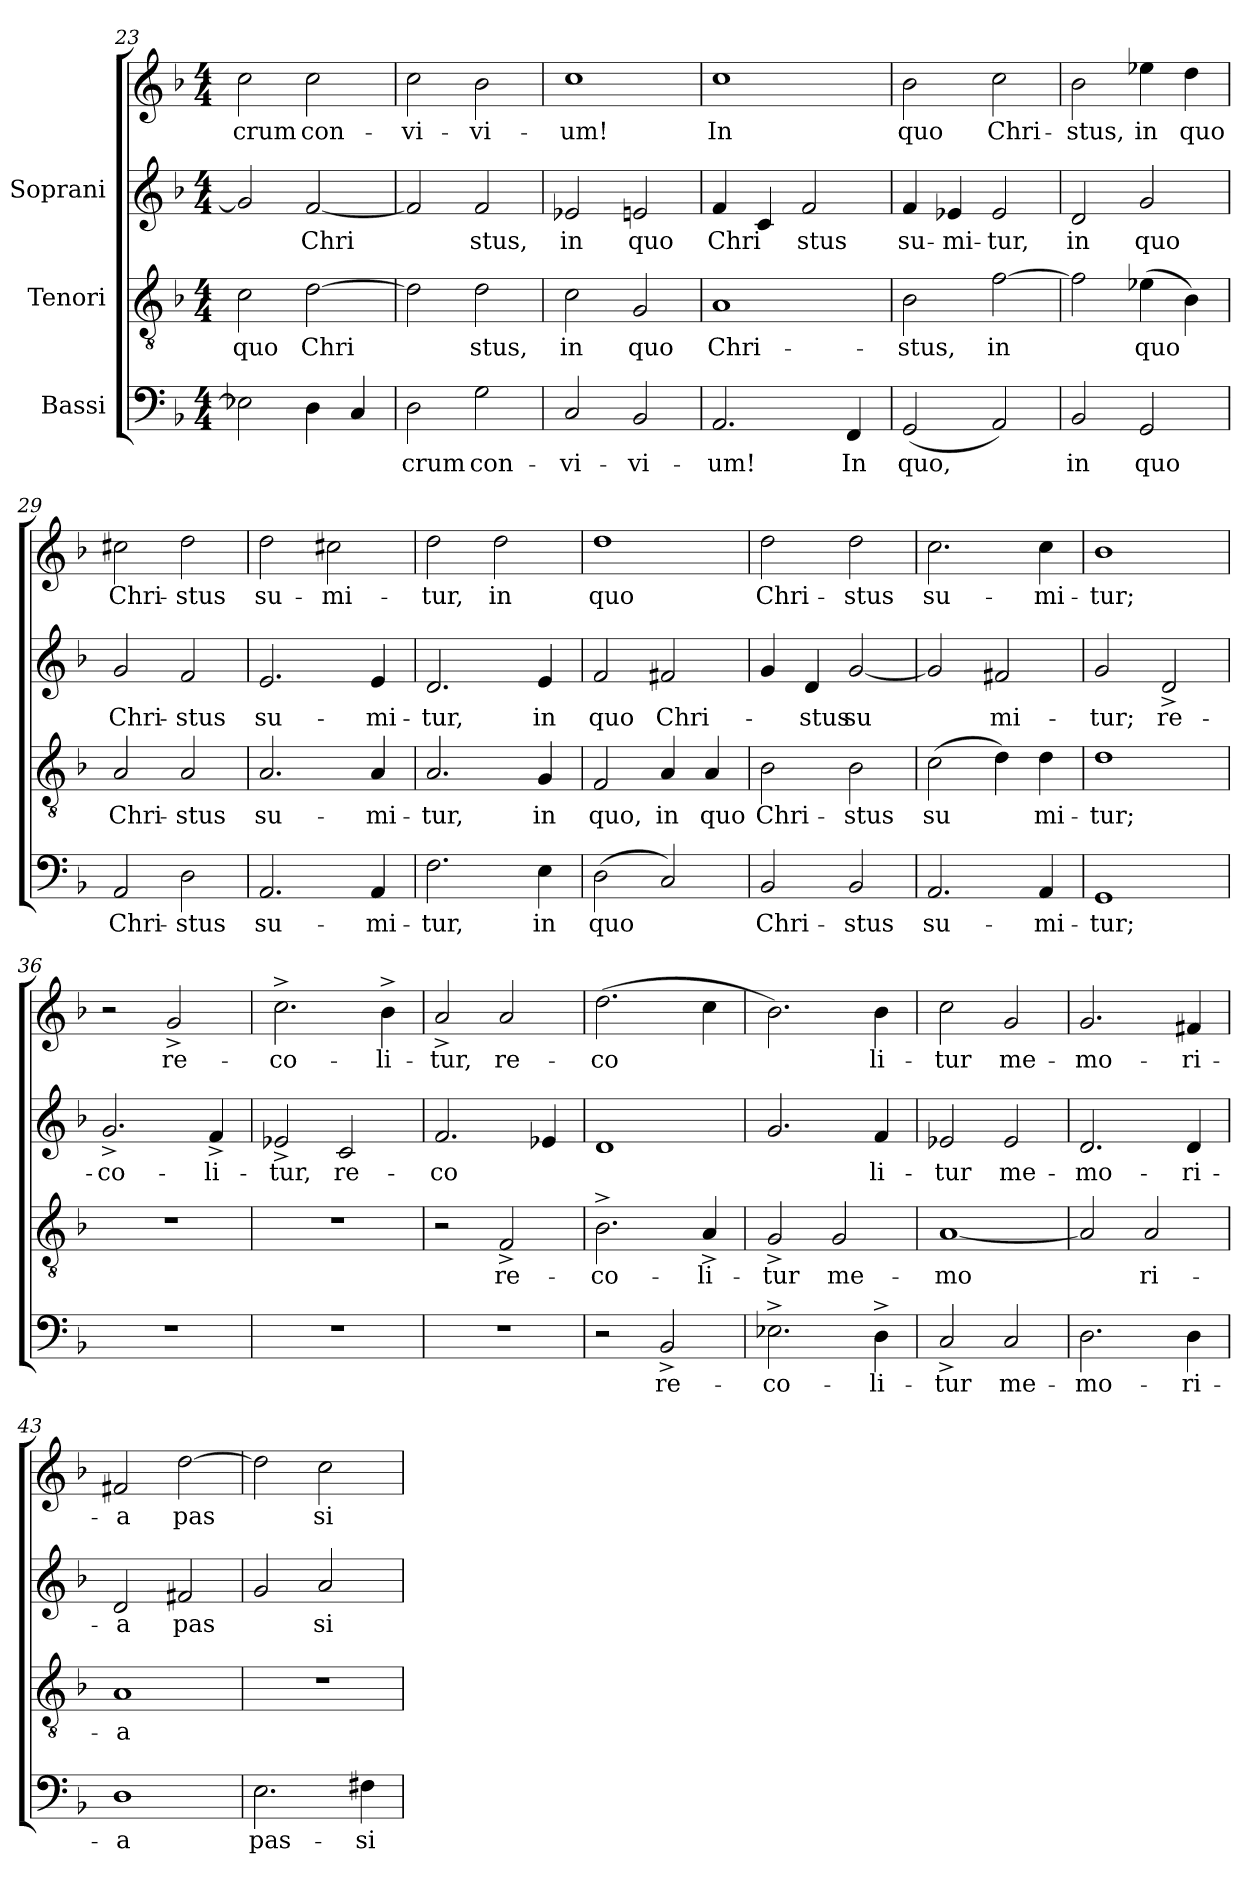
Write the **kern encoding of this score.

**kern	**text	**kern	**text	**kern	**text	**kern	**text
*part3	*part3	*part2	*part2	*part1	*part1	*part1	*part1
*staff4	*staff4	*staff3	*staff3	*staff2	*staff2	*staff1	*staff1
*I"Bassi	*	*I"Tenori	*	*I"Soprani	*	*	*
*clefF4	*	*clefGv2	*	*clefG2	*	*clefG2	*
*k[b-]	*	*k[b-]	*	*k[b-]	*	*k[b-]	*
*F:	*	*F:	*	*F:	*	*F:	*
*M4/4	*	*M4/4	*	*M4/4	*	*M4/4	*
=23	=23	=23	=23	=23	=23	=23	=23
!	!	!	!LO:LY:b	!	!LO:LY:b	!	!LO:LY:b
2E-X\]	.	2c\	quo	2g/]	-	2cc\	crum
!	!	!	!LO:LY:b	!	!LO:LY:b	!	!LO:LY:b
4D\	.	[>2d\	Chri-	[<2f/	Chri-	2cc\	con-
4C/	.	.	.	.	.	.	.
=24	=24	=24	=24	=24	=24	=24	=24
!	!LO:LY:b	!	!LO:LY:b	!	!LO:LY:b	!	!LO:LY:b
2D\	-crum	2d\]	-	2f/]	-	2cc\	-vi-
!	!LO:LY:b	!	!LO:LY:b	!	!LO:LY:b	!	!LO:LY:b
2G\	con-	2d\	stus,	2f/	stus,	2b-\	-vi-
=25	=25	=25	=25	=25	=25	=25	=25
!	!LO:LY:b	!	!LO:LY:b	!	!LO:LY:b	!	!LO:LY:b
2C/	-vi-	2c\	in	2e-X/	in	1cc	um!
!	!LO:LY:b	!	!LO:LY:b	!	!LO:LY:b	!	!
2BB-/	-vi-	2G/	quo	2en/	quo	.	.
!!LO:LB:g=z
=26	=26	=26	=26	=26	=26	=26	=26
!	!LO:LY:b	!	!LO:LY:b	!	!LO:LY:b	!	!LO:LY:b
2.AA/	-um!	1A	Chri-	4f/	Chri-	1cc	In
!	!	!	!	!	!LO:LY:b	!	!
.	.	.	.	4c/	-	.	.
!	!	!	!	!	!LO:LY:b	!	!
.	.	.	.	2f/	stus	.	.
!	!LO:LY:b	!	!	!	!	!	!
4FF/	In	.	.	.	.	.	.
=27	=27	=27	=27	=27	=27	=27	=27
!	!LO:LY:b	!	!LO:LY:b	!	!LO:LY:b	!	!LO:LY:b
(>2GG/	quo,	2B-\	-stus,	4f/	-su-	2b-\	quo
!	!	!	!	!	!LO:LY:b	!	!
.	.	.	.	4e-X/	-mi-	.	.
!	!LO:LY:b	!	!LO:LY:b	!	!LO:LY:b	!	!LO:LY:b
2AA/)	.	[>2f\	in	2e-/	-tur,	2cc\	Chri-
=28	=28	=28	=28	=28	=28	=28	=28
!	!LO:LY:b	!	!LO:LY:b	!	!LO:LY:b	!	!LO:LY:b
2BB-/	in	2f\]	.	2d/	in	2b-\	stus,
!	!LO:LY:b	!	!LO:LY:b	!	!LO:LY:b	!	!LO:LY:b
2GG/	quo	(>4e-X\	quo	2g/	quo	4ee-X\	in
!	!	!	!LO:LY:b	!	!	!	!LO:LY:b
.	.	4B-\)	.	.	.	4dd\	quo
=29	=29	=29	=29	=29	=29	=29	=29
!	!LO:LY:b	!	!LO:LY:b	!	!LO:LY:b	!	!LO:LY:b
2AA/	Chri-	2A/	Chri-	2g/	Chri-	2cc#X\	Chri-
!	!LO:LY:b	!	!LO:LY:b	!	!LO:LY:b	!	!LO:LY:b
2D\	-stus	2A/	-stus	2f/	-stus	2dd\	-stus
=30	=30	=30	=30	=30	=30	=30	=30
!	!LO:LY:b	!	!LO:LY:b	!	!LO:LY:b	!	!LO:LY:b
2.AA/	su-	2.A/	su-	2.e/	-su-	2dd\	su-
!	!	!	!	!	!	!	!LO:LY:b
.	.	.	.	.	.	2cc#X\	-mi-
!	!LO:LY:b	!	!LO:LY:b	!	!LO:LY:b	!	!
4AA/	-mi-	4A/	-mi-	4e/	-mi-	.	.
=31	=31	=31	=31	=31	=31	=31	=31
!	!LO:LY:b	!	!LO:LY:b	!	!LO:LY:b	!	!LO:LY:b
2.F\	-tur,	2.A/	-tur,	2.d/	tur,	2dd\	-tur,
!	!	!	!	!	!	!	!LO:LY:b
.	.	.	.	.	.	2dd\	in
!	!LO:LY:b	!	!LO:LY:b	!	!LO:LY:b	!	!
4E\	in	4G/	in	4e/	in	.	.
!!LO:LB:g=z
=32	=32	=32	=32	=32	=32	=32	=32
!	!LO:LY:b	!	!LO:LY:b	!	!LO:LY:b	!	!LO:LY:b
(>2D\	quo	2F/	quo,	2f/	quo	1dd	quo
!	!LO:LY:b	!	!LO:LY:b	!	!LO:LY:b	!	!
2C/)	.	4A/	in	2f#X/	Chri-	.	.
!	!	!	!LO:LY:b	!	!	!	!
.	.	4A/	quo	.	.	.	.
=33	=33	=33	=33	=33	=33	=33	=33
!	!LO:LY:b	!	!LO:LY:b	!	!LO:LY:b	!	!LO:LY:b
2BB-/	Chri-	2B-\	Chri-	4g/	.	2dd\	-Chri-
!	!	!	!	!	!LO:LY:b	!	!
.	.	.	.	4d/	stus	.	.
!	!LO:LY:b	!	!LO:LY:b	!	!LO:LY:b	!	!LO:LY:b
2BB-/	-stus	2B-\	-stus	[<2g/	su-	2dd\	-stus
=34	=34	=34	=34	=34	=34	=34	=34
!	!LO:LY:b	!	!LO:LY:b	!	!LO:LY:b	!	!LO:LY:b
2.AA/	su-	(>2c\	su-	2g/]	-	2.cc\	-su-
!	!	!	!LO:LY:b	!	!LO:LY:b	!	!
.	.	4d\)	-	2f#X/	mi-	.	.
!	!LO:LY:b	!	!LO:LY:b	!	!	!	!LO:LY:b
4AA/	-mi-	4d\	mi-	.	.	4cc\	-mi-
=35	=35	=35	=35	=35	=35	=35	=35
!	!LO:LY:b	!	!LO:LY:b	!	!LO:LY:b	!	!LO:LY:b
1GG	-tur;	1d	-tur;	2g/	tur;	1b-	-tur;
!	!	!	!	!	!LO:LY:b	!	!
.	.	.	.	2d^</	re-	.	.
=36	=36	=36	=36	=36	=36	=36	=36
!	!	!	!	!	!LO:LY:b	!	!
1r	.	1r	.	2.g^</	-co-	2r	.
!	!	!	!	!	!	!	!LO:LY:b
.	.	.	.	.	.	2g^</	-re-
!	!	!	!	!	!LO:LY:b	!	!
.	.	.	.	4f^</	-li-	.	.
=37	=37	=37	=37	=37	=37	=37	=37
!	!	!	!	!	!LO:LY:b	!	!LO:LY:b
1r	.	1r	.	2e-X^</	-tur,	2.cc^>\	-co-
!	!	!	!	!	!LO:LY:b	!	!
.	.	.	.	2c/	re-	.	.
!	!	!	!	!	!	!	!LO:LY:b
.	.	.	.	.	.	4b-^>\	-li-
!!LO:PB:g=z
=38	=38	=38	=38	=38	=38	=38	=38
!	!	!	!	!	!LO:LY:b	!	!LO:LY:b
1r	.	2r	.	2.f/	-co-	2a^</	-tur,
!	!	!	!LO:LY:b	!	!	!	!LO:LY:b
.	.	2F^</	re-	.	.	2a/	re-
!	!	!	!	!	!LO:LY:b	!	!
.	.	.	.	4e-X/	--	.	.
=39	=39	=39	=39	=39	=39	=39	=39
!	!	!	!LO:LY:b	!	!	!	!LO:LY:b
2r	.	2.B-^>\	-co-	1d	.	(>2.dd\	-co-
!	!LO:LY:b	!	!	!	!	!	!
2BB-^</	re-	.	.	.	.	.	.
!	!	!	!LO:LY:b	!	!	!	!LO:LY:b
.	.	4A^</	-li-	.	.	4cc\	--
=40	=40	=40	=40	=40	=40	=40	=40
!	!LO:LY:b	!	!LO:LY:b	!	!LO:LY:b	!	!LO:LY:b
2.E-X^>\	-co-	2G^</	-tur	2.g/	-	2.b-\)	-
!	!	!	!LO:LY:b	!	!	!	!
.	.	2G/	me-	.	.	.	.
!	!LO:LY:b	!	!	!	!LO:LY:b	!	!LO:LY:b
4D^>\	-li-	.	.	4f/	li-	4b-\	li-
=41	=41	=41	=41	=41	=41	=41	=41
!	!LO:LY:b	!	!LO:LY:b	!	!LO:LY:b	!	!LO:LY:b
2C^</	-tur	[<1A	-mo-	2e-X/	-tur	2cc\	-tur
!	!LO:LY:b	!	!	!	!LO:LY:b	!	!LO:LY:b
2C/	me-	.	.	2e-/	me-	2g/	me-
=42	=42	=42	=42	=42	=42	=42	=42
!	!LO:LY:b	!	!LO:LY:b	!	!LO:LY:b	!	!LO:LY:b
2.D\	-mo-	2A/]	-	2.d/	-mo-	2.g/	-mo-
!	!	!	!LO:LY:b	!	!	!	!
.	.	2A/	ri-	.	.	.	.
!	!LO:LY:b	!	!	!	!LO:LY:b	!	!LO:LY:b
4D\	-ri-	.	.	4d/	-ri-	4f#X/	-ri-
=43	=43	=43	=43	=43	=43	=43	=43
!	!LO:LY:b	!	!LO:LY:b	!	!LO:LY:b	!	!LO:LY:b
1D	-a	1A	-a	2d/	-a	2f#X/	-a
!	!	!	!	!	!LO:LY:b	!	!LO:LY:b
.	.	.	.	2f#X/	pas-	[>2dd\	pas-
=44	=44	=44	=44	=44	=44	=44	=44
!	!LO:LY:b	!	!	!	!LO:LY:b	!	!LO:LY:b
2.E\	pas-	1r	.	2g/	-	2dd\]	-
!	!	!	!	!	!LO:LY:b	!	!LO:LY:b
.	.	.	.	2a/	si-	2cc\	si-
!	!LO:LY:b	!	!	!	!	!	!
4F#X\	-si-	.	.	.	.	.	.
=	=	=	=	=	=	=	=
*-	*-	*-	*-	*-	*-	*-	*-
